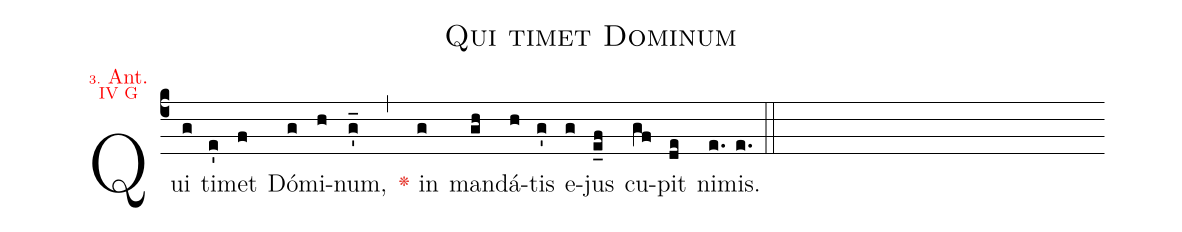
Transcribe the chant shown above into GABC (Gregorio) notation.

name:Qui timet Dominum;
office-part:Antiphona;
annotation: {\color{red}\tiny 3. \footnotesize Ant.};
annotation: {\color{red}\scriptsize IV G};
mode:4;
%%
(c4) Qui(g) ti(e')met(f) Dó(g)mi(h)num,(g'_) (,) <c><v>\greheightstar</v></c> in(g) man(gh)dá(h)tis(g') e(g)jus(e_f) cu(gf)pit(de) ni(e.)mis.(e.) (::)
